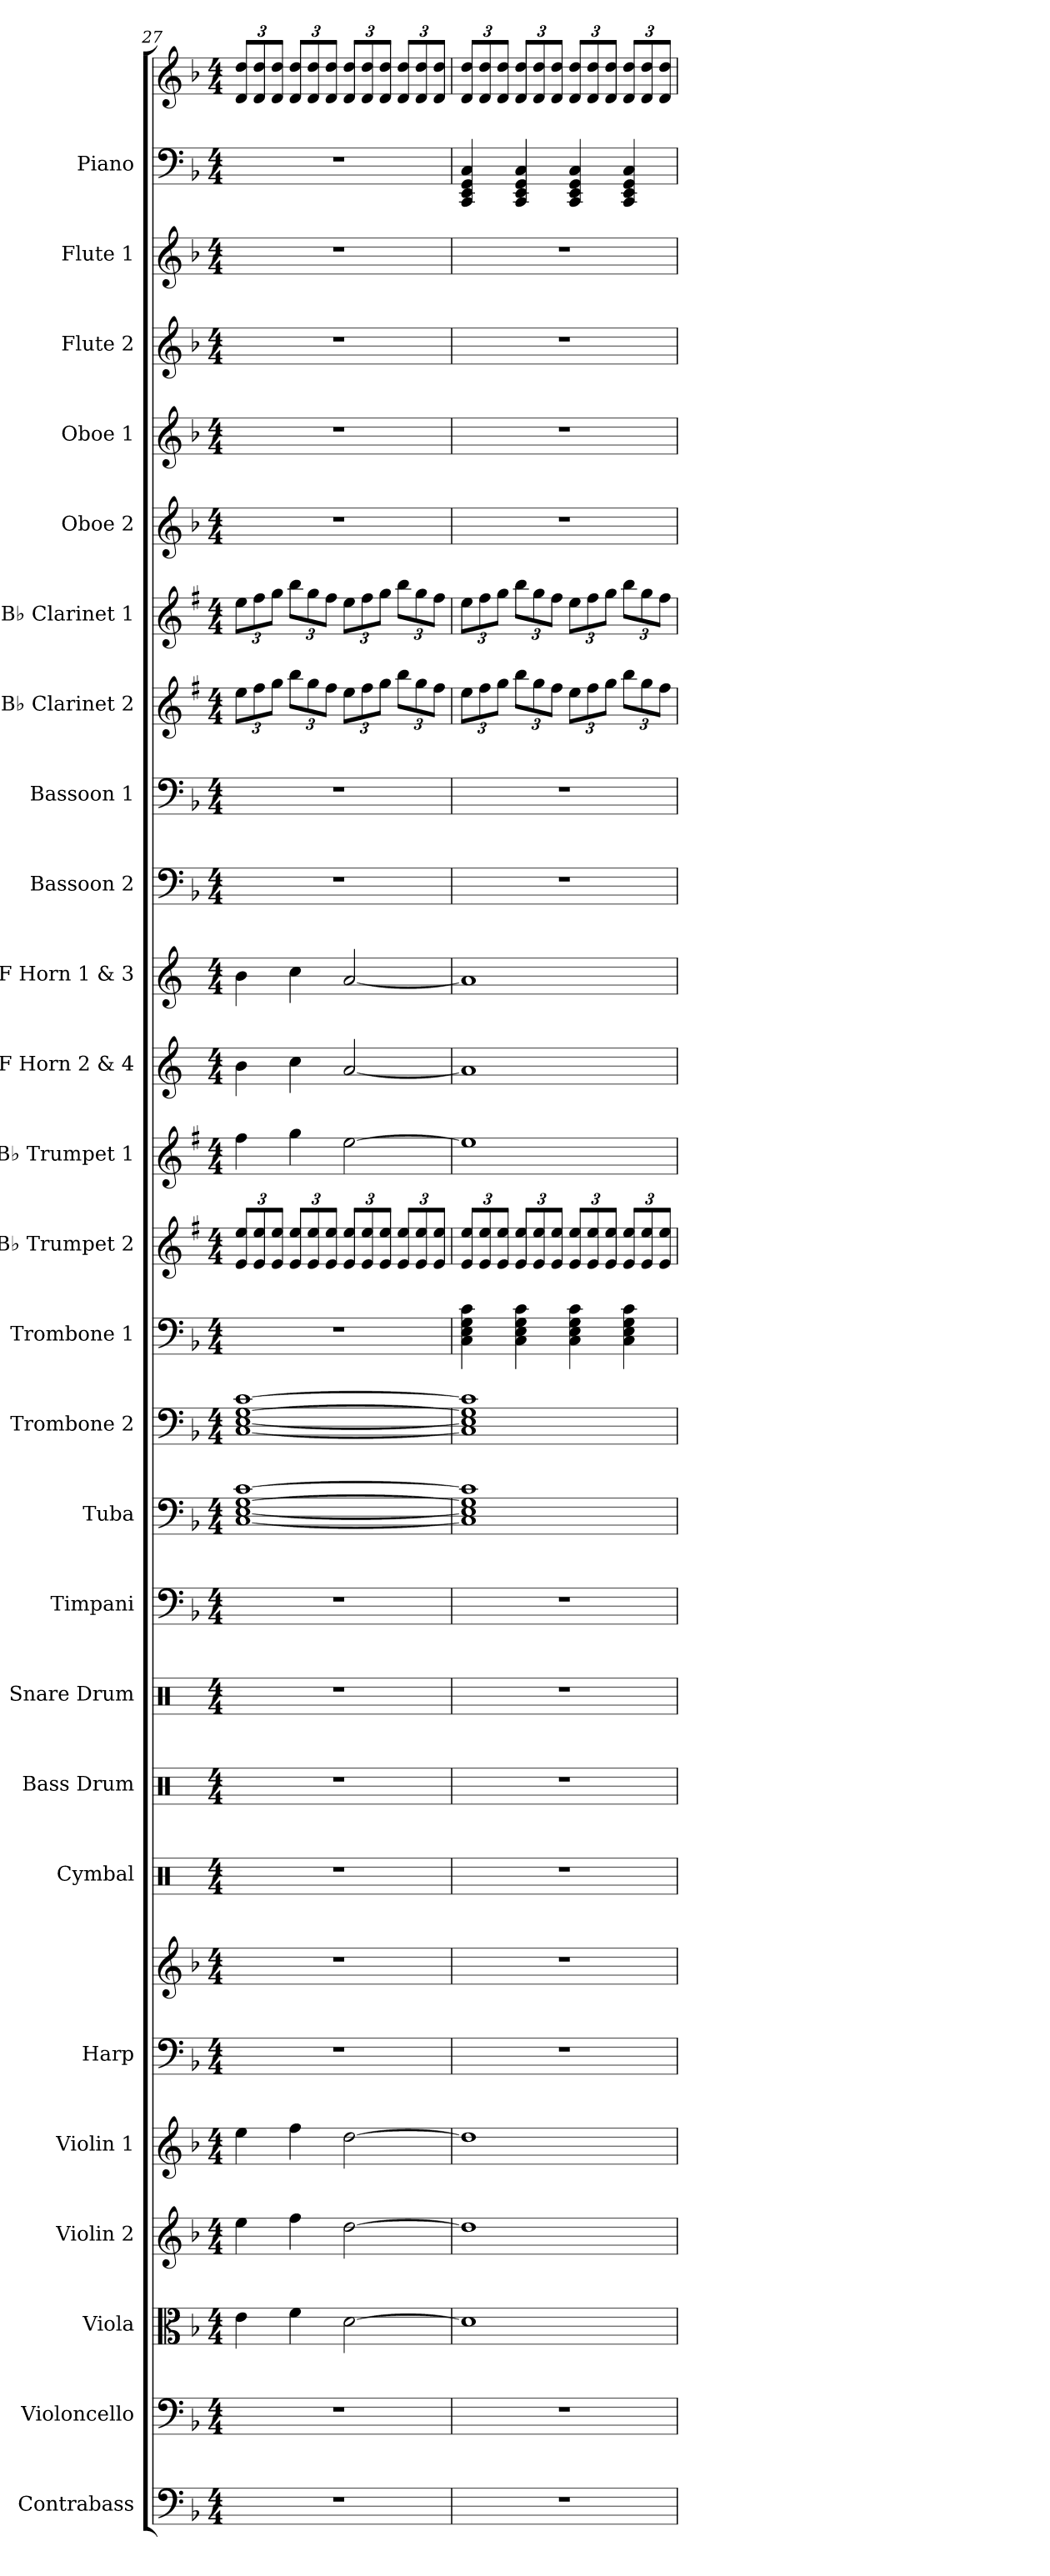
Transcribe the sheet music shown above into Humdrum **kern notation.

**kern	**kern	**kern	**kern	**kern	**kern	**kern	**kern	**kern	**kern	**kern	**kern	**kern	**kern	**kern	**kern	**kern	**kern	**kern	**kern	**kern	**kern	**kern	**kern	**kern	**kern	**kern	**kern
*part26	*part25	*part24	*part23	*part22	*part21	*part21	*part20	*part19	*part18	*part17	*part16	*part15	*part14	*part13	*part12	*part11	*part10	*part9	*part8	*part7	*part6	*part5	*part4	*part3	*part2	*part1	*part1
*staff28	*staff27	*staff26	*staff25	*staff24	*staff23	*staff22	*staff21	*staff20	*staff19	*staff18	*staff17	*staff16	*staff15	*staff14	*staff13	*staff12	*staff11	*staff10	*staff9	*staff8	*staff7	*staff6	*staff5	*staff4	*staff3	*staff2	*staff1
*I"Contrabass	*I"Violoncello	*I"Viola	*I"Violin 2	*I"Violin 1	*I"Harp	*	*I"Cymbal	*I"Bass Drum	*I"Snare Drum	*I"Timpani	*I"Tuba	*I"Trombone 2	*I"Trombone 1	*I"B♭ Trumpet 2	*I"B♭ Trumpet 1	*I"F Horn 2 &amp; 4	*I"F Horn 1 &amp; 3	*I"Bassoon 2	*I"Bassoon 1	*I"B♭ Clarinet 2	*I"B♭ Clarinet 1	*I"Oboe 2	*I"Oboe 1	*I"Flute 2	*I"Flute 1	*I"Piano	*
*I'Cb.	*I'Vc.	*I'Vla.	*I'Vln. 2	*I'Vln. 1	*I'Hrp.	*	*I'Cym.	*I'B. Dr.	*I'Sn. Dr.	*I'Timp.	*I'Tba.	*I'Tbn. 2	*I'Tbn. 1	*I'B♭ Tpt. 2	*I'B♭ Tpt. 1	*I'F Hn. 2 4	*I'F Hn. 1 3	*I'Bsn. 2	*I'Bsn. 1	*I'B♭ Cl. 2	*I'B♭ Cl. 1	*I'Ob. 2	*I'Ob. 1	*I'Fl. 2	*I'Fl. 1	*I'Pno.	*
*clefF4	*clefF4	*clefC3	*clefG2	*clefG2	*clefF4	*clefG2	*clefX	*clefX	*clefX	*clefF4	*clefF4	*clefF4	*clefF4	*clefG2	*clefG2	*clefG2	*clefG2	*clefF4	*clefF4	*clefG2	*clefG2	*clefG2	*clefG2	*clefG2	*clefG2	*clefF4	*clefG2
*ITrd7c12	*	*	*	*	*	*	*	*	*	*	*	*	*	*ITrd1c2	*ITrd1c2	*ITrd4c7	*ITrd4c7	*	*	*ITrd1c2	*ITrd1c2	*	*	*	*	*	*
*k[b-]	*k[b-]	*k[b-]	*k[b-]	*k[b-]	*k[b-]	*k[b-]	*k[]	*k[]	*k[]	*k[b-]	*k[b-]	*k[b-]	*k[b-]	*k[b-]	*k[b-]	*k[b-]	*k[b-]	*k[b-]	*k[b-]	*k[b-]	*k[b-]	*k[b-]	*k[b-]	*k[b-]	*k[b-]	*k[b-]	*k[b-]
*M4/4	*M4/4	*M4/4	*M4/4	*M4/4	*M4/4	*M4/4	*M4/4	*M4/4	*M4/4	*M4/4	*M4/4	*M4/4	*M4/4	*M4/4	*M4/4	*M4/4	*M4/4	*M4/4	*M4/4	*M4/4	*M4/4	*M4/4	*M4/4	*M4/4	*M4/4	*M4/4	*M4/4
*	*	*	*	*	*	*	*	*	*	*	*	*	*	*Xbrackettup	*	*	*	*	*	*Xbrackettup	*Xbrackettup	*	*	*	*	*	*Xbrackettup
=27	=27	=27	=27	=27	=27	=27	=27	=27	=27	=27	=27	=27	=27	=27	=27	=27	=27	=27	=27	=27	=27	=27	=27	=27	=27	=27	=27
1r	1r	4e\	4ee\	4ee\	1r	1r	1r	1r	1r	1r	[1C [1E [1G [1c	[1C [1E [1G [1c	1r	12d/ 12dd/L	4ee\	4e\	4e\	1r	1r	12dd\L	12dd\L	1r	1r	1r	1r	1r	12d/ 12dd/L
.	.	.	.	.	.	.	.	.	.	.	.	.	.	12d/ 12dd/	.	.	.	.	.	12ee\	12ee\	.	.	.	.	.	12d/ 12dd/
.	.	.	.	.	.	.	.	.	.	.	.	.	.	12d/ 12dd/J	.	.	.	.	.	12ff\J	12ff\J	.	.	.	.	.	12d/ 12dd/J
.	.	4f\	4ff\	4ff\	.	.	.	.	.	.	.	.	.	12d/ 12dd/L	4ff\	4f\	4f\	.	.	12aa\L	12aa\L	.	.	.	.	.	12d/ 12dd/L
.	.	.	.	.	.	.	.	.	.	.	.	.	.	12d/ 12dd/	.	.	.	.	.	12ff\	12ff\	.	.	.	.	.	12d/ 12dd/
.	.	.	.	.	.	.	.	.	.	.	.	.	.	12d/ 12dd/J	.	.	.	.	.	12ee\J	12ee\J	.	.	.	.	.	12d/ 12dd/J
.	.	[2d\	[2dd\	[2dd\	.	.	.	.	.	.	.	.	.	12d/ 12dd/L	[2dd\	[2d/	[2d/	.	.	12dd\L	12dd\L	.	.	.	.	.	12d/ 12dd/L
.	.	.	.	.	.	.	.	.	.	.	.	.	.	12d/ 12dd/	.	.	.	.	.	12ee\	12ee\	.	.	.	.	.	12d/ 12dd/
.	.	.	.	.	.	.	.	.	.	.	.	.	.	12d/ 12dd/J	.	.	.	.	.	12ff\J	12ff\J	.	.	.	.	.	12d/ 12dd/J
.	.	.	.	.	.	.	.	.	.	.	.	.	.	12d/ 12dd/L	.	.	.	.	.	12aa\L	12aa\L	.	.	.	.	.	12d/ 12dd/L
.	.	.	.	.	.	.	.	.	.	.	.	.	.	12d/ 12dd/	.	.	.	.	.	12ff\	12ff\	.	.	.	.	.	12d/ 12dd/
.	.	.	.	.	.	.	.	.	.	.	.	.	.	12d/ 12dd/J	.	.	.	.	.	12ee\J	12ee\J	.	.	.	.	.	12d/ 12dd/J
=28	=28	=28	=28	=28	=28	=28	=28	=28	=28	=28	=28	=28	=28	=28	=28	=28	=28	=28	=28	=28	=28	=28	=28	=28	=28	=28	=28
1r	1r	1d]	1dd]	1dd]	1r	1r	1r	1r	1r	1r	1C] 1E] 1G] 1c]	1C] 1E] 1G] 1c]	4C\ 4E\ 4G\ 4c\	12d/ 12dd/L	1dd]	1d]	1d]	1r	1r	12dd\L	12dd\L	1r	1r	1r	1r	4CC/ 4EE/ 4GG/ 4C/	12d/ 12dd/L
.	.	.	.	.	.	.	.	.	.	.	.	.	.	12d/ 12dd/	.	.	.	.	.	12ee\	12ee\	.	.	.	.	.	12d/ 12dd/
.	.	.	.	.	.	.	.	.	.	.	.	.	.	12d/ 12dd/J	.	.	.	.	.	12ff\J	12ff\J	.	.	.	.	.	12d/ 12dd/J
.	.	.	.	.	.	.	.	.	.	.	.	.	4C\ 4E\ 4G\ 4c\	12d/ 12dd/L	.	.	.	.	.	12aa\L	12aa\L	.	.	.	.	4CC/ 4EE/ 4GG/ 4C/	12d/ 12dd/L
.	.	.	.	.	.	.	.	.	.	.	.	.	.	12d/ 12dd/	.	.	.	.	.	12ff\	12ff\	.	.	.	.	.	12d/ 12dd/
.	.	.	.	.	.	.	.	.	.	.	.	.	.	12d/ 12dd/J	.	.	.	.	.	12ee\J	12ee\J	.	.	.	.	.	12d/ 12dd/J
.	.	.	.	.	.	.	.	.	.	.	.	.	4C\ 4E\ 4G\ 4c\	12d/ 12dd/L	.	.	.	.	.	12dd\L	12dd\L	.	.	.	.	4CC/ 4EE/ 4GG/ 4C/	12d/ 12dd/L
.	.	.	.	.	.	.	.	.	.	.	.	.	.	12d/ 12dd/	.	.	.	.	.	12ee\	12ee\	.	.	.	.	.	12d/ 12dd/
.	.	.	.	.	.	.	.	.	.	.	.	.	.	12d/ 12dd/J	.	.	.	.	.	12ff\J	12ff\J	.	.	.	.	.	12d/ 12dd/J
.	.	.	.	.	.	.	.	.	.	.	.	.	4C\ 4E\ 4G\ 4c\	12d/ 12dd/L	.	.	.	.	.	12aa\L	12aa\L	.	.	.	.	4CC/ 4EE/ 4GG/ 4C/	12d/ 12dd/L
.	.	.	.	.	.	.	.	.	.	.	.	.	.	12d/ 12dd/	.	.	.	.	.	12ff\	12ff\	.	.	.	.	.	12d/ 12dd/
.	.	.	.	.	.	.	.	.	.	.	.	.	.	12d/ 12dd/J	.	.	.	.	.	12ee\J	12ee\J	.	.	.	.	.	12d/ 12dd/J
=	=	=	=	=	=	=	=	=	=	=	=	=	=	=	=	=	=	=	=	=	=	=	=	=	=	=	=
*-	*-	*-	*-	*-	*-	*-	*-	*-	*-	*-	*-	*-	*-	*-	*-	*-	*-	*-	*-	*-	*-	*-	*-	*-	*-	*-	*-
